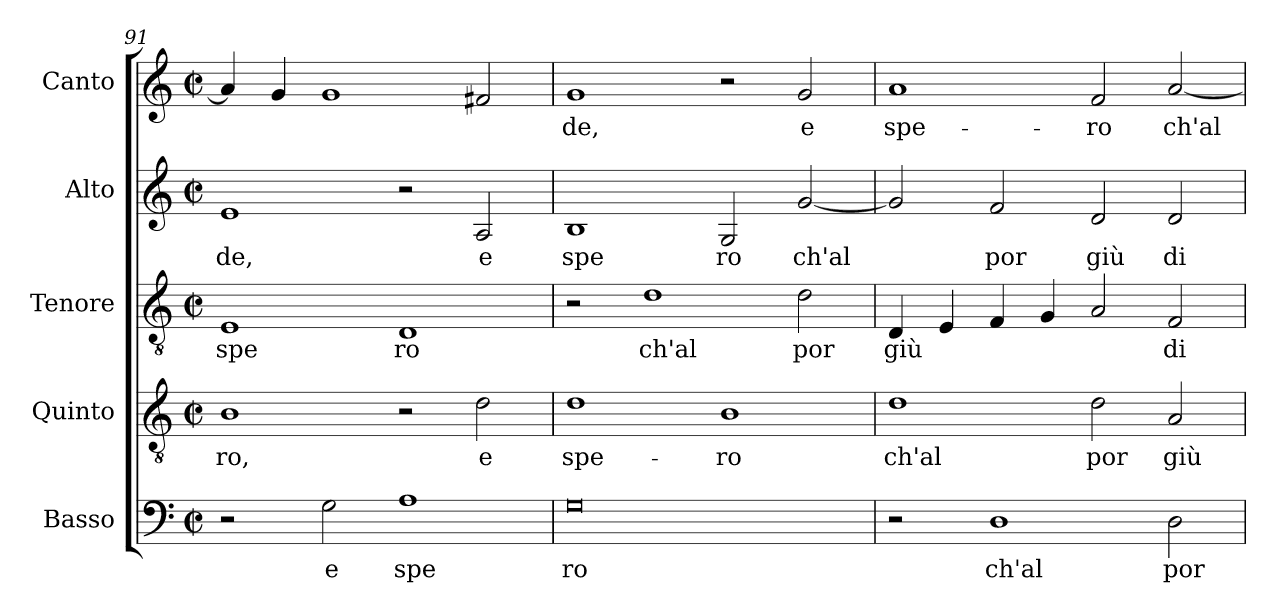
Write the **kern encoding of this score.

**kern	**text	**kern	**text	**kern	**text	**kern	**text	**kern	**text
*part5	*part5	*part4	*part4	*part3	*part3	*part2	*part2	*part1	*part1
*staff5	*staff5	*staff4	*staff4	*staff3	*staff3	*staff2	*staff2	*staff1	*staff1
*I"Basso	*	*I"Quinto	*	*I"Tenore	*	*I"Alto	*	*I"Canto	*
*clefF4	*	*clefGv2	*	*clefGv2	*	*clefG2	*	*clefG2	*
*k[]	*	*k[]	*	*k[]	*	*k[]	*	*k[]	*
*C:	*	*C:	*	*C:	*	*C:	*	*C:	*
*M2/2	*	*M2/2	*	*M2/2	*	*M2/2	*	*M2/2	*
*met(c|)	*	*met(c|)	*	*met(c|)	*	*met(c|)	*	*met(c|)	*
=91	=91	=91	=91	=91	=91	=91	=91	=91	=91
!	!	!	!LO:LY:b:cj	!	!LO:LY:b:cj	!	!LO:LY:b:cj	!	!LO:LY:b:cj
2r	.	1B	-ro,	1E	spe	1e	de,	4a/]	.
!	!	!	!	!	!	!	!	!	!LO:LY:b:cj
.	.	.	.	.	.	.	.	4g/	.
!	!LO:LY:b:cj	!	!	!	!	!	!	!	!LO:LY:b:cj
2G\	e	.	.	.	.	.	.	1g	.
!	!LO:LY:b:cj	!	!	!	!LO:LY:b:cj	!	!	!	!
1A	spe	2r	.	1D	ro	2r	.	.	.
!	!	!	!LO:LY:b:cj	!	!	!	!LO:LY:b:cj	!	!LO:LY:b:cj
.	.	2d\	e	.	.	2A/	e	2f#/	.
=92	=92	=92	=92	=92	=92	=92	=92	=92	=92
!	!LO:LY:b:cj	!	!LO:LY:b:cj	!	!	!	!LO:LY:b:cj	!	!LO:LY:b:cj
0G	ro	1d	spe-	2r	.	1B	spe	1g	de,
!	!	!	!	!	!LO:LY:b:cj	!	!	!	!
.	.	.	.	1d	ch'al	.	.	.	.
!	!	!	!LO:LY:b:cj	!	!	!	!LO:LY:b:cj	!	!
.	.	1B	-ro	.	.	2G/	ro	2r	.
!	!	!	!	!	!LO:LY:b:cj	!	!LO:LY:b:cj	!	!LO:LY:b:cj
.	.	.	.	2d\	por	[>2g/	ch'al	2g/	e
!!LO:PB:g=z
=93	=93	=93	=93	=93	=93	=93	=93	=93	=93
!	!	!	!LO:LY:b:cj	!	!LO:LY:b:cj	!	!LO:LY:b:cj	!	!LO:LY:b:cj
2r	.	1d	ch'al	4D/	giù	2g/]	.	1a	spe-
!	!	!	!	!	!LO:LY:b:cj	!	!	!	!
.	.	.	.	4E/	.	.	.	.	.
!	!LO:LY:b:cj	!	!	!	!LO:LY:b:cj	!	!LO:LY:b:cj	!	!
1D	ch'al	.	.	4F/	.	2f/	por	.	.
!	!	!	!	!	!LO:LY:b:cj	!	!	!	!
.	.	.	.	4G/	.	.	.	.	.
!	!	!	!LO:LY:b:cj	!	!LO:LY:b:cj	!	!LO:LY:b:cj	!	!LO:LY:b:cj
.	.	2d\	por	2A/	.	2d/	giù	2f/	-ro
!	!LO:LY:b:cj	!	!LO:LY:b:cj	!	!LO:LY:b:cj	!	!LO:LY:b:cj	!	!LO:LY:b:cj
2D\	por	2A/	giù	2F/	di	2d/	di	[<2a/	ch'al
=	=	=	=	=	=	=	=	=	=
*-	*-	*-	*-	*-	*-	*-	*-	*-	*-
